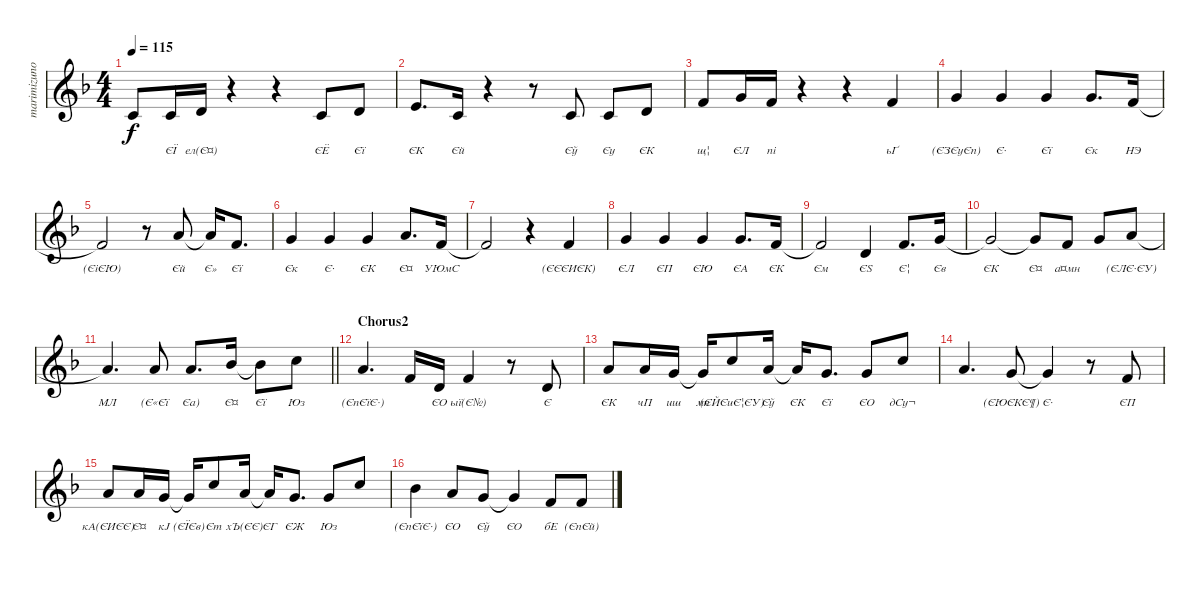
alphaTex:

\track ("marimizuno" "marimizuno") {instrument piccolo}
\staff {score}
\tuning (E5 B4 G4 D4 A3 E3) {hide}
\ts (4 4)
\tempo 115
\clef g2
\ks f
3.5.8{lyrics (0 "") lyrics (1 "") lyrics (2 "") lyrics (3 "") lyrics (4 "") dy f} 3.5.16{lyrics (0 "ЄЇ") lyrics (1 "") lyrics (2 "") lyrics (3 "") lyrics (4 "")} 0.4.16{lyrics (0 "ел(Є¤)") lyrics (1 "") lyrics (2 "") lyrics (3 "") lyrics (4 "")} r.4 r.4 3.5.8{lyrics (0 "ЄЁ") lyrics (1 "") lyrics (2 "") lyrics (3 "") lyrics (4 "")} 0.4.8{lyrics (0 "Єї") lyrics (1 "") lyrics (2 "") lyrics (3 "") lyrics (4 "")} |
2.4.8{d lyrics (0 "ЄК") lyrics (1 "") lyrics (2 "") lyrics (3 "") lyrics (4 "")} 3.5.16{lyrics (0 "Єй") lyrics (1 "") lyrics (2 "") lyrics (3 "") lyrics (4 "")} r.4 r.8 3.5.8{lyrics (0 "Єў") lyrics (1 "") lyrics (2 "") lyrics (3 "") lyrics (4 "")} 3.5.8{lyrics (0 "Єу") lyrics (1 "") lyrics (2 "") lyrics (3 "") lyrics (4 "")} 0.4.8{lyrics (0 "ЄК") lyrics (1 "") lyrics (2 "") lyrics (3 "") lyrics (4 "")} |
3.4.8{lyrics (0 "щ¦") lyrics (1 "") lyrics (2 "") lyrics (3 "") lyrics (4 "")} 0.3.16{lyrics (0 "ЄЛ") lyrics (1 "") lyrics (2 "") lyrics (3 "") lyrics (4 "")} 3.4.16{lyrics (0 "пі") lyrics (1 "") lyrics (2 "") lyrics (3 "") lyrics (4 "")} r.4 r.4 3.4.4{lyrics (0 "ьҐ") lyrics (1 "") lyrics (2 "") lyrics (3 "") lyrics (4 "")} |
0.3.4{lyrics (0 "(ЄЗЄуЄп)") lyrics (1 "") lyrics (2 "") lyrics (3 "") lyrics (4 "")} 0.3.4{lyrics (0 "Є·") lyrics (1 "") lyrics (2 "") lyrics (3 "") lyrics (4 "")} 0.3.4{lyrics (0 "Єї") lyrics (1 "") lyrics (2 "") lyrics (3 "") lyrics (4 "")} 0.3.8{d lyrics (0 "Єк") lyrics (1 "") lyrics (2 "") lyrics (3 "") lyrics (4 "")} 3.4.16{lyrics (0 "НЭ") lyrics (1 "") lyrics (2 "") lyrics (3 "") lyrics (4 "")} |
3.4{t}.2{lyrics (0 "(ЄіЄЮ)") lyrics (1 "") lyrics (2 "") lyrics (3 "") lyrics (4 "")} r.8 2.3.8{lyrics (0 "Єй") lyrics (1 "") lyrics (2 "") lyrics (3 "") lyrics (4 "")} 2.3{t}.16{lyrics (0 "Є»") lyrics (1 "") lyrics (2 "") lyrics (3 "") lyrics (4 "")} 3.4.8{d lyrics (0 "Єї") lyrics (1 "") lyrics (2 "") lyrics (3 "") lyrics (4 "")} |
0.3.4{lyrics (0 "Єк") lyrics (1 "") lyrics (2 "") lyrics (3 "") lyrics (4 "")} 0.3.4{lyrics (0 "Є·") lyrics (1 "") lyrics (2 "") lyrics (3 "") lyrics (4 "")} 0.3.4{lyrics (0 "ЄК") lyrics (1 "") lyrics (2 "") lyrics (3 "") lyrics (4 "")} 2.3.8{d lyrics (0 "Є¤") lyrics (1 "") lyrics (2 "") lyrics (3 "") lyrics (4 "")} 3.4.16{lyrics (0 "УЮмС") lyrics (1 "") lyrics (2 "") lyrics (3 "") lyrics (4 "")} |
3.4{t}.2{lyrics (0 "") lyrics (1 "") lyrics (2 "") lyrics (3 "") lyrics (4 "")} r.4 3.4.4{lyrics (0 "(ЄЄЄИЄК)") lyrics (1 "") lyrics (2 "") lyrics (3 "") lyrics (4 "")} |
0.3.4{lyrics (0 "ЄЛ") lyrics (1 "") lyrics (2 "") lyrics (3 "") lyrics (4 "")} 0.3.4{lyrics (0 "ЄП") lyrics (1 "") lyrics (2 "") lyrics (3 "") lyrics (4 "")} 0.3.4{lyrics (0 "ЄЮ") lyrics (1 "") lyrics (2 "") lyrics (3 "") lyrics (4 "")} 0.3.8{d lyrics (0 "ЄА") lyrics (1 "") lyrics (2 "") lyrics (3 "") lyrics (4 "")} 3.4.16{lyrics (0 "ЄК") lyrics (1 "") lyrics (2 "") lyrics (3 "") lyrics (4 "")} |
3.4{t}.2{lyrics (0 "Єм") lyrics (1 "") lyrics (2 "") lyrics (3 "") lyrics (4 "")} 0.4.4{lyrics (0 "ЄЅ") lyrics (1 "") lyrics (2 "") lyrics (3 "") lyrics (4 "")} 3.4.8{d lyrics (0 "Є¦") lyrics (1 "") lyrics (2 "") lyrics (3 "") lyrics (4 "")} 0.3.16{lyrics (0 "Єв") lyrics (1 "") lyrics (2 "") lyrics (3 "") lyrics (4 "")} |
0.3{t}.2{lyrics (0 "ЄК") lyrics (1 "") lyrics (2 "") lyrics (3 "") lyrics (4 "")} 0.3{t}.8{lyrics (0 "Є¤") lyrics (1 "") lyrics (2 "") lyrics (3 "") lyrics (4 "")} 3.4.8{lyrics (0 "а¤мн") lyrics (1 "") lyrics (2 "") lyrics (3 "") lyrics (4 "")} 0.3.8{lyrics (0 "") lyrics (1 "") lyrics (2 "") lyrics (3 "") lyrics (4 "")} 2.3.8{lyrics (0 "(ЄЛЄ·ЄУ)") lyrics (1 "") lyrics (2 "") lyrics (3 "") lyrics (4 "")} |
\barLineRight lightlight
2.3{t}.4{d lyrics (0 "МЛ") lyrics (1 "") lyrics (2 "") lyrics (3 "") lyrics (4 "")} 2.3.8{lyrics (0 "(Є«Єї") lyrics (1 "") lyrics (2 "") lyrics (3 "") lyrics (4 "")} 2.3.8{d lyrics (0 "Єа)") lyrics (1 "") lyrics (2 "") lyrics (3 "") lyrics (4 "")} 3.3.16{lyrics (0 "Є¤") lyrics (1 "") lyrics (2 "") lyrics (3 "") lyrics (4 "")} 3.3{t}.8{lyrics (0 "Єї") lyrics (1 "") lyrics (2 "") lyrics (3 "") lyrics (4 "")} 1.2.8{lyrics (0 "Юз") lyrics (1 "") lyrics (2 "") lyrics (3 "") lyrics (4 "")} |
\section ("" "Chorus2")
2.3.4{d lyrics (0 "(ЄпЄїЄ·)") lyrics (1 "") lyrics (2 "") lyrics (3 "") lyrics (4 "")} 3.4.16{lyrics (0 "") lyrics (1 "") lyrics (2 "") lyrics (3 "") lyrics (4 "")} 0.4.16{lyrics (0 "ЄО") lyrics (1 "") lyrics (2 "") lyrics (3 "") lyrics (4 "")} 3.4.4{lyrics (0 "ыї(Є№)") lyrics (1 "") lyrics (2 "") lyrics (3 "") lyrics (4 "")} r.8 0.4.8{lyrics (0 "Є­") lyrics (1 "") lyrics (2 "") lyrics (3 "") lyrics (4 "")} |
2.3.8{lyrics (0 "ЄК") lyrics (1 "") lyrics (2 "") lyrics (3 "") lyrics (4 "")} 2.3.16{lyrics (0 "чП") lyrics (1 "") lyrics (2 "") lyrics (3 "") lyrics (4 "")} 0.3.16{lyrics (0 "иш") lyrics (1 "") lyrics (2 "") lyrics (3 "") lyrics (4 "")} 0.3{t}.16{lyrics (0 "мн") lyrics (1 "") lyrics (2 "") lyrics (3 "") lyrics (4 "")} 1.2.8{lyrics (0 "(ЄЙЄиЄ¦ЄУ)") lyrics (1 "") lyrics (2 "") lyrics (3 "") lyrics (4 "")} 2.3.16{lyrics (0 "Єў") lyrics (1 "") lyrics (2 "") lyrics (3 "") lyrics (4 "")} 2.3{t}.16{lyrics (0 "ЄК") lyrics (1 "") lyrics (2 "") lyrics (3 "") lyrics (4 "")} 0.3.8{d lyrics (0 "Єї") lyrics (1 "") lyrics (2 "") lyrics (3 "") lyrics (4 "")} 0.3.8{lyrics (0 "ЄО") lyrics (1 "") lyrics (2 "") lyrics (3 "") lyrics (4 "")} 1.2.8{lyrics (0 "дСу¬") lyrics (1 "") lyrics (2 "") lyrics (3 "") lyrics (4 "")} |
2.3.4{d lyrics (0 "") lyrics (1 "") lyrics (2 "") lyrics (3 "") lyrics (4 "")} 0.3.8{lyrics (0 "(ЄЮЄКЄ¶)") lyrics (1 "") lyrics (2 "") lyrics (3 "") lyrics (4 "")} 0.3{t}.4{lyrics (0 "Є·") lyrics (1 "") lyrics (2 "") lyrics (3 "") lyrics (4 "")} r.8 3.4.8{lyrics (0 "ЄП") lyrics (1 "") lyrics (2 "") lyrics (3 "") lyrics (4 "")} |
2.3.8{lyrics (0 "кА(ЄИЄЄ)") lyrics (1 "") lyrics (2 "") lyrics (3 "") lyrics (4 "")} 2.3.16{lyrics (0 "Є¤") lyrics (1 "") lyrics (2 "") lyrics (3 "") lyrics (4 "")} 0.3.16{lyrics (0 "кЈ") lyrics (1 "") lyrics (2 "") lyrics (3 "") lyrics (4 "")} 0.3{t}.16{lyrics (0 "(ЄЇЄв)") lyrics (1 "") lyrics (2 "") lyrics (3 "") lyrics (4 "")} 1.2.8{lyrics (0 "Єт") lyrics (1 "") lyrics (2 "") lyrics (3 "") lyrics (4 "")} 2.3.16{lyrics (0 "хЪ(ЄЄ)") lyrics (1 "") lyrics (2 "") lyrics (3 "") lyrics (4 "")} 2.3{t}.16{lyrics (0 "ЄГ") lyrics (1 "") lyrics (2 "") lyrics (3 "") lyrics (4 "")} 0.3.8{d lyrics (0 "ЄЖ") lyrics (1 "") lyrics (2 "") lyrics (3 "") lyrics (4 "")} 0.3.8{lyrics (0 "Юз") lyrics (1 "") lyrics (2 "") lyrics (3 "") lyrics (4 "")} 1.2.8{lyrics (0 "") lyrics (1 "") lyrics (2 "") lyrics (3 "") lyrics (4 "")} |
3.3.4{lyrics (0 "(ЄпЄїЄ·)") lyrics (1 "") lyrics (2 "") lyrics (3 "") lyrics (4 "")} 2.3.8{lyrics (0 "ЄО") lyrics (1 "") lyrics (2 "") lyrics (3 "") lyrics (4 "")} 0.3.8{lyrics (0 "Єў") lyrics (1 "") lyrics (2 "") lyrics (3 "") lyrics (4 "")} 0.3{t}.4{lyrics (0 "ЄО") lyrics (1 "") lyrics (2 "") lyrics (3 "") lyrics (4 "")} 3.4.8{lyrics (0 "бЕ") lyrics (1 "") lyrics (2 "") lyrics (3 "") lyrics (4 "")} 3.4.8{lyrics (0 "(ЄпЄй)") lyrics (1 "") lyrics (2 "") lyrics (3 "") lyrics (4 "")}
